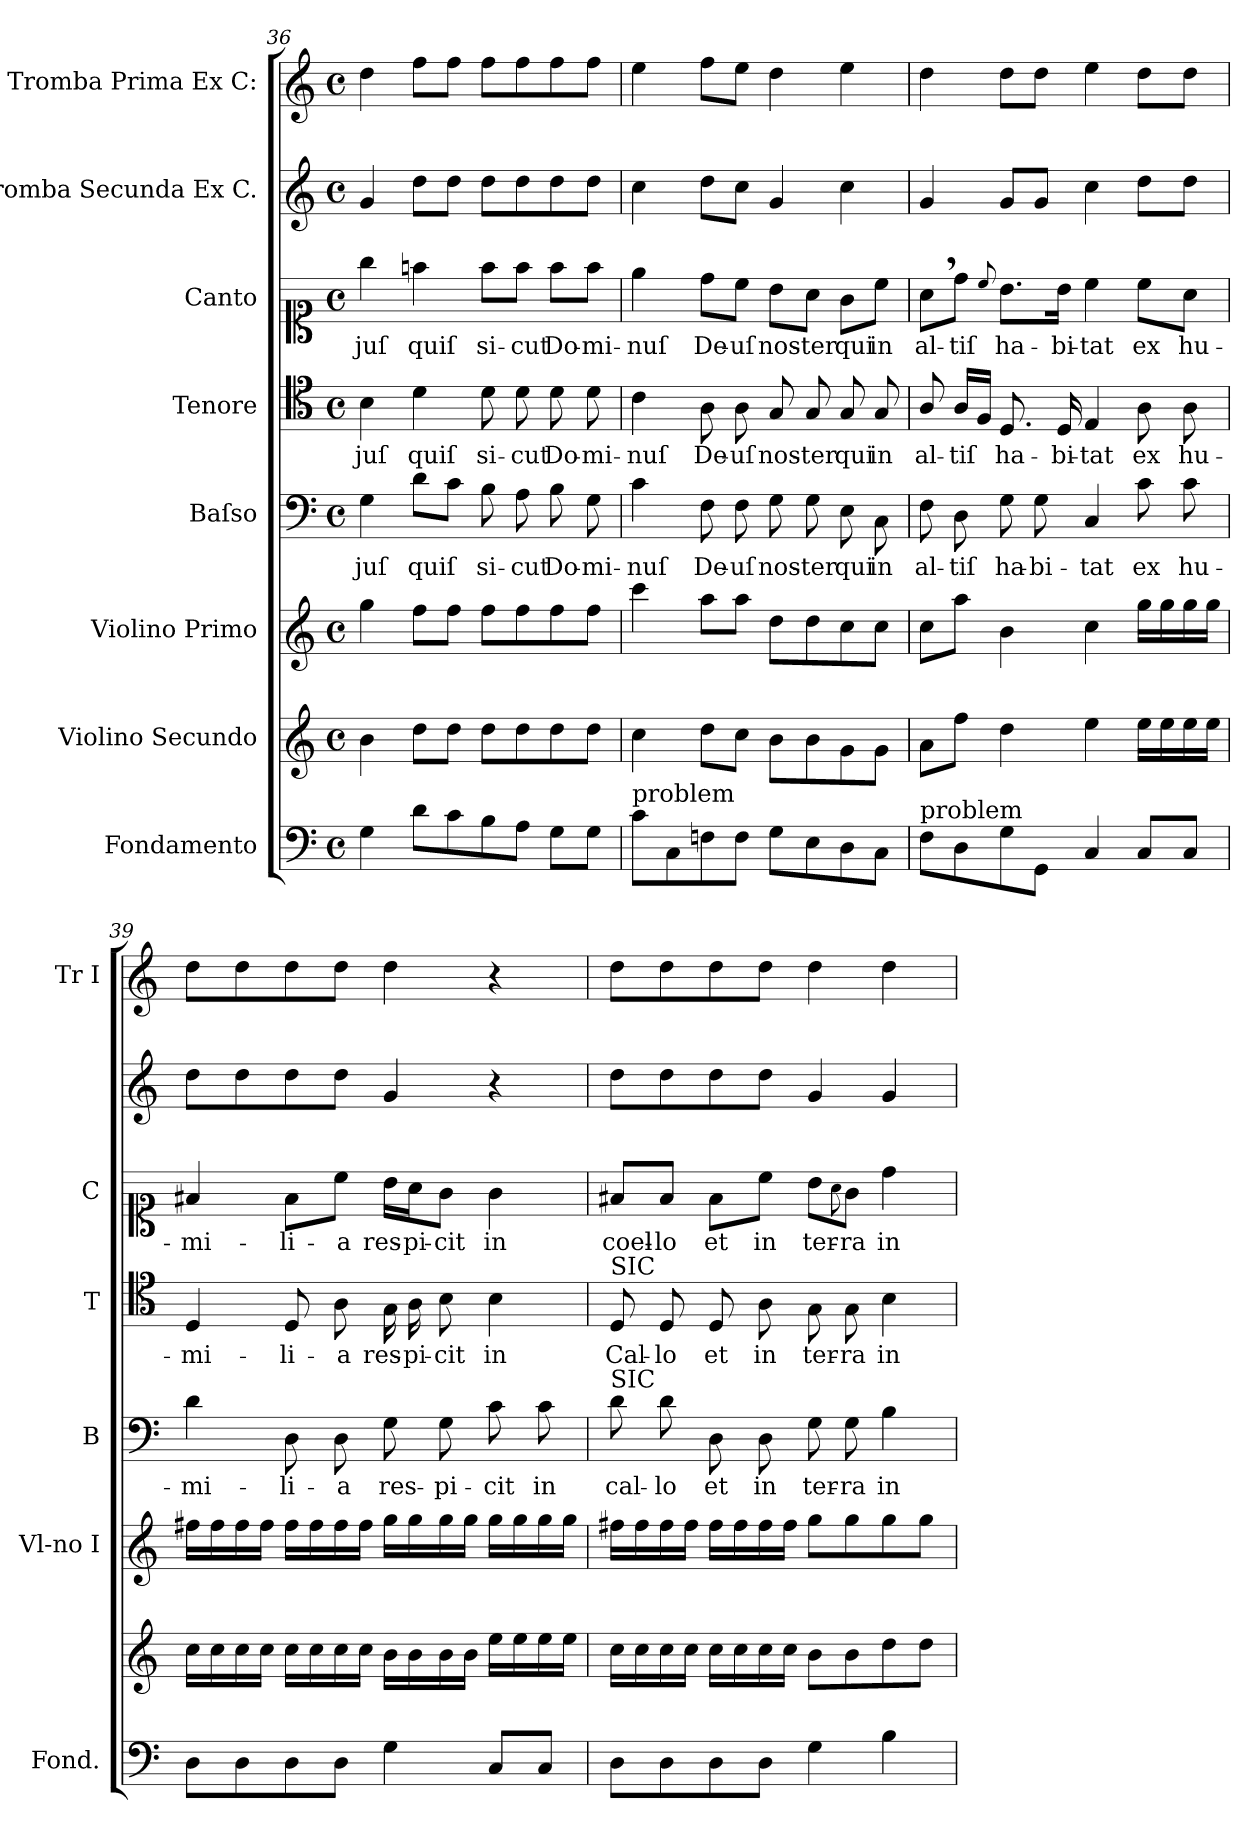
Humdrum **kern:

**kern	**kern	**kern	**kern	**text	**kern	**text	**kern	**text	**kern	**kern
*part8	*part7	*part6	*part5	*part5	*part4	*part4	*part3	*part3	*part2	*part1
*staff8	*staff7	*staff6	*staff5	*staff5	*staff4	*staff4	*staff3	*staff3	*staff2	*staff1
*I"Fondamento	*I"Violino Secundo	*I"Violino Primo	*I"Baſso	*	*I"Tenore	*	*I"Canto	*	*I"Tromba Secunda Ex C.	*I"Tromba Prima Ex C:
*I'Fond.	*	*I'Vl-no I	*I'B	*	*I'T	*	*I'C	*	*	*I'Tr I
*clefF4	*clefG2	*clefG2	*clefF4	*	*clefC4	*	*clefC1	*	*clefG2	*clefG2
*k[]	*k[]	*k[]	*k[]	*	*k[]	*	*k[]	*	*k[]	*k[]
*C:	*C:	*C:	*C:	*	*C:	*	*C:	*	*C:	*C:
*M4/4	*M4/4	*M4/4	*M4/4	*	*M4/4	*	*M4/4	*	*M4/4	*M4/4
*met(c)	*met(c)	*met(c)	*met(c)	*	*met(c)	*	*met(c)	*	*met(c)	*met(c)
=36	=36	=36	=36	=36	=36	=36	=36	=36	=36	=36
4G\	4b\	4gg\	4G\	-juſ	4B\	-juſ	4gg\	-juſ	4g/	4dd\
8d\L	8dd\L	8ff\L	8d\L	quiſ	4d\	quiſ	4ffn\	quiſ	8dd\L	8ff\L
8c\	8dd\J	8ff\J	8c\J	.	.	.	.	.	8dd\J	8ff\J
8B\	8dd\L	8ff\L	8B\	si-	8d\	si-	8ff\L	si-	8dd\L	8ff\L
8A\J	8dd\	8ff\	8A\	-cut	8d\	-cut	8ff\J	-cut	8dd\	8ff\
8G\L	8dd\	8ff\	8B\	Do-	8d\	Do-	8ff\L	Do-	8dd\	8ff\
8G\J	8dd\J	8ff\J	8G\	-mi-	8d\	-mi-	8ff\J	-mi-	8dd\J	8ff\J
=37	=37	=37	=37	=37	=37	=37	=37	=37	=37	=37
!LO:TX:a:t=problem	!	!	!	!	!	!	!	!	!	!
8c\L	4cc\	4ccc\	4c\	-nuſ	4c\	-nuſ	4ee\	-nuſ	4cc\	4ee\
8C/	.	.	.	.	.	.	.	.	.	.
8Fn\	8dd\L	8aa\L	8F\	De-	8A\	De-	8dd\L	De-	8dd\L	8ff\L
8F\J	8cc\J	8aa\J	8F\	-uſ	8A\	-uſ	8cc\J	-uſ	8cc\J	8ee\J
8G\L	8b\L	8dd\L	8G\	nos-	8G/	nos-	8b\L	nos-	4g/	4dd\
8E\	8b\	8dd\	8G\	-ter	8G/	-ter	8a\J	-ter	.	.
8D\	8g\	8cc\	8E\	qui	8G/	qui	8g\L	qui	4cc\	4ee\
8C\J	8g\J	8cc\J	8C\	in	8G/	in	8cc\J	in	.	.
=38	=38	=38	=38	=38	=38	=38	=38	=38	=38	=38
!LO:TX:a:t=problem	!	!	!	!	!	!	!	!	!	!
8F\L	8a\L	8cc\L	8F\	al-	8A/	al-	8a,\L	al-	4g/	4dd\
8D\	8ff\J	8aa\J	8D\	-tiſ	16A/LL	-tiſ	8dd\J	-tiſ	.	.
.	.	.	.	.	16F/JJ	.	.	.	.	.
.	.	.	.	.	.	.	8qqcc/	.	.	.
8G\	4dd\	4b\	8G\	ha-	8.D/	ha-	8.b\L	ha-	8g/L	8dd\L
8GG/J	.	.	8G\	-bi-	.	.	.	.	8g/J	8dd\J
.	.	.	.	.	16D/	-bi-	16b\Jk	-bi-	.	.
4C/	4ee\	4cc\	4C/	-tat	4E/	-tat	4cc\	-tat	4cc\	4ee\
8C/L	16ee\LL	16gg\LL	8c\	ex	8A\	ex	8cc\L	ex	8dd\L	8dd\L
.	16ee\	16gg\	.	.	.	.	.	.	.	.
8C/J	16ee\	16gg\	8c\	hu-	8A\	hu-	8a\J	hu-	8dd\J	8dd\J
.	16ee\JJ	16gg\JJ	.	.	.	.	.	.	.	.
=39	=39	=39	=39	=39	=39	=39	=39	=39	=39	=39
8D\L	16cc\LL	16ff#X\LL	4d\	-mi-	4D/	-mi-	4f#X/	-mi-	8dd\L	8dd\L
.	16cc\	16ff#\	.	.	.	.	.	.	.	.
8D\	16cc\	16ff#\	.	.	.	.	.	.	8dd\	8dd\
.	16cc\JJ	16ff#\JJ	.	.	.	.	.	.	.	.
8D\	16cc\LL	16ff#\LL	8D\	-li-	8D/	-li-	8f#\L	-li-	8dd\	8dd\
.	16cc\	16ff#\	.	.	.	.	.	.	.	.
8D\J	16cc\	16ff#\	8D\	-a	8A\	-a	8cc\J	-a	8dd\J	8dd\J
.	16cc\JJ	16ff#\JJ	.	.	.	.	.	.	.	.
4G\	16b\LL	16gg\LL	8G\	res-	16G\	res-	16b\LL	res-	4g/	4dd\
.	16b\	16gg\	.	.	16A\	-pi-	16a\J	-pi-	.	.
.	16b\	16gg\	8G\	-pi-	8B\	-cit	8g\J	-cit	.	.
.	16b\JJ	16gg\JJ	.	.	.	.	.	.	.	.
8C/L	16ee\LL	16gg\LL	8c\	-cit	4B\	in	4g\	in	4r	4r
.	16ee\	16gg\	.	.	.	.	.	.	.	.
8C/J	16ee\	16gg\	8c\	in	.	.	.	.	.	.
.	16ee\JJ	16gg\JJ	.	.	.	.	.	.	.	.
=40	=40	=40	=40	=40	=40	=40	=40	=40	=40	=40
!	!	!	!	!	!LO:TX:a:t=SIC	!	!	!	!	!
!	!	!	!LO:TX:a:t=SIC	!	!	!	!	!	!	!
8D\L	16cc\LL	16ff#X\LL	8d\	cal-	8D/	Cal-	8f#X/L	coel-	8dd\L	8dd\L
.	16cc\	16ff#\	.	.	.	.	.	.	.	.
8D\	16cc\	16ff#\	8d\	-lo	8D/	-lo	8f#/J	-lo	8dd\	8dd\
.	16cc\JJ	16ff#\JJ	.	.	.	.	.	.	.	.
8D\	16cc\LL	16ff#\LL	8D\	et	8D/	et	8f#\L	et	8dd\	8dd\
.	16cc\	16ff#\	.	.	.	.	.	.	.	.
8D\J	16cc\	16ff#\	8D\	in	8A\	in	8cc\J	in	8dd\J	8dd\J
.	16cc\JJ	16ff#\JJ	.	.	.	.	.	.	.	.
4G\	8b\L	8gg\L	8G\	ter-	8G\	ter-	8b\L	ter-	4g/	4dd\
.	.	.	.	.	.	.	8qqa\	.	.	.
.	8b\	8gg\	8G\	-ra	8G\	-ra	8g\J	-ra	.	.
4B\	8dd\	8gg\	4B\	in	4B\	in	4dd\	in	4g/	4dd\
.	8dd\J	8gg\J	.	.	.	.	.	.	.	.
=	=	=	=	=	=	=	=	=	=	=
*-	*-	*-	*-	*-	*-	*-	*-	*-	*-	*-
